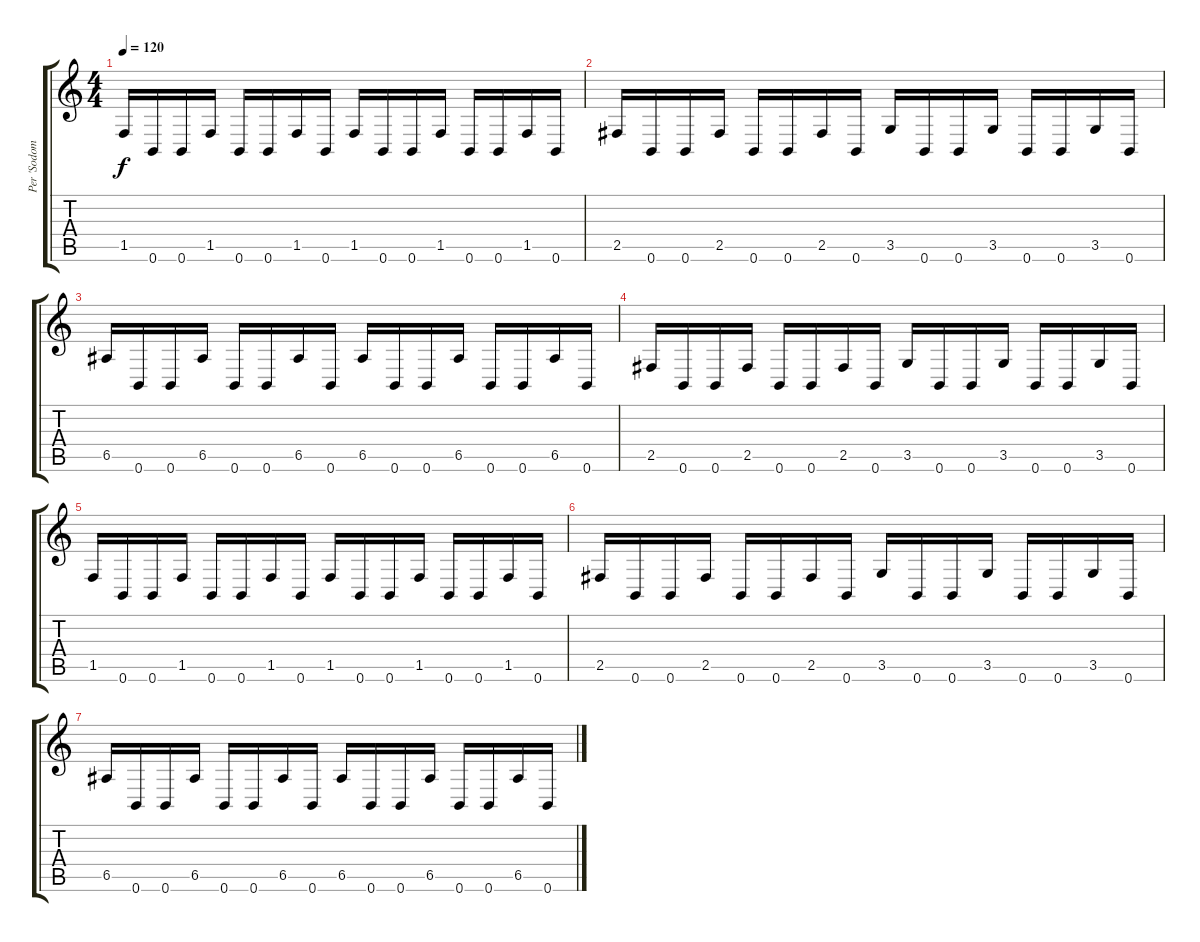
\track ("Per 'Sodomizer' Eriksson" "Per 'Sodom") {instrument distortionguitar}
\staff {score tabs}
\tuning (B3 G3 D3 A2 E2 B1) {hide}
\ts (4 4)
\tempo 120
\clef g2
\ks c
1.5.16{dy f} 0.6.16 0.6.16 1.5.16 0.6.16 0.6.16 1.5.16 0.6.16 1.5.16 0.6.16 0.6.16 1.5.16 0.6.16 0.6.16 1.5.16 0.6.16 |
2.5.16 0.6.16 0.6.16 2.5.16 0.6.16 0.6.16 2.5.16 0.6.16 3.5.16 0.6.16 0.6.16 3.5.16 0.6.16 0.6.16 3.5.16 0.6.16 |
6.5.16 0.6.16 0.6.16 6.5.16 0.6.16 0.6.16 6.5.16 0.6.16 6.5.16 0.6.16 0.6.16 6.5.16 0.6.16 0.6.16 6.5.16 0.6.16 |
2.5.16 0.6.16 0.6.16 2.5.16 0.6.16 0.6.16 2.5.16 0.6.16 3.5.16 0.6.16 0.6.16 3.5.16 0.6.16 0.6.16 3.5.16 0.6.16 |
1.5.16 0.6.16 0.6.16 1.5.16 0.6.16 0.6.16 1.5.16 0.6.16 1.5.16 0.6.16 0.6.16 1.5.16 0.6.16 0.6.16 1.5.16 0.6.16 |
2.5.16 0.6.16 0.6.16 2.5.16 0.6.16 0.6.16 2.5.16 0.6.16 3.5.16 0.6.16 0.6.16 3.5.16 0.6.16 0.6.16 3.5.16 0.6.16 |
6.5.16 0.6.16 0.6.16 6.5.16 0.6.16 0.6.16 6.5.16 0.6.16 6.5.16 0.6.16 0.6.16 6.5.16 0.6.16 0.6.16 6.5.16 0.6.16
